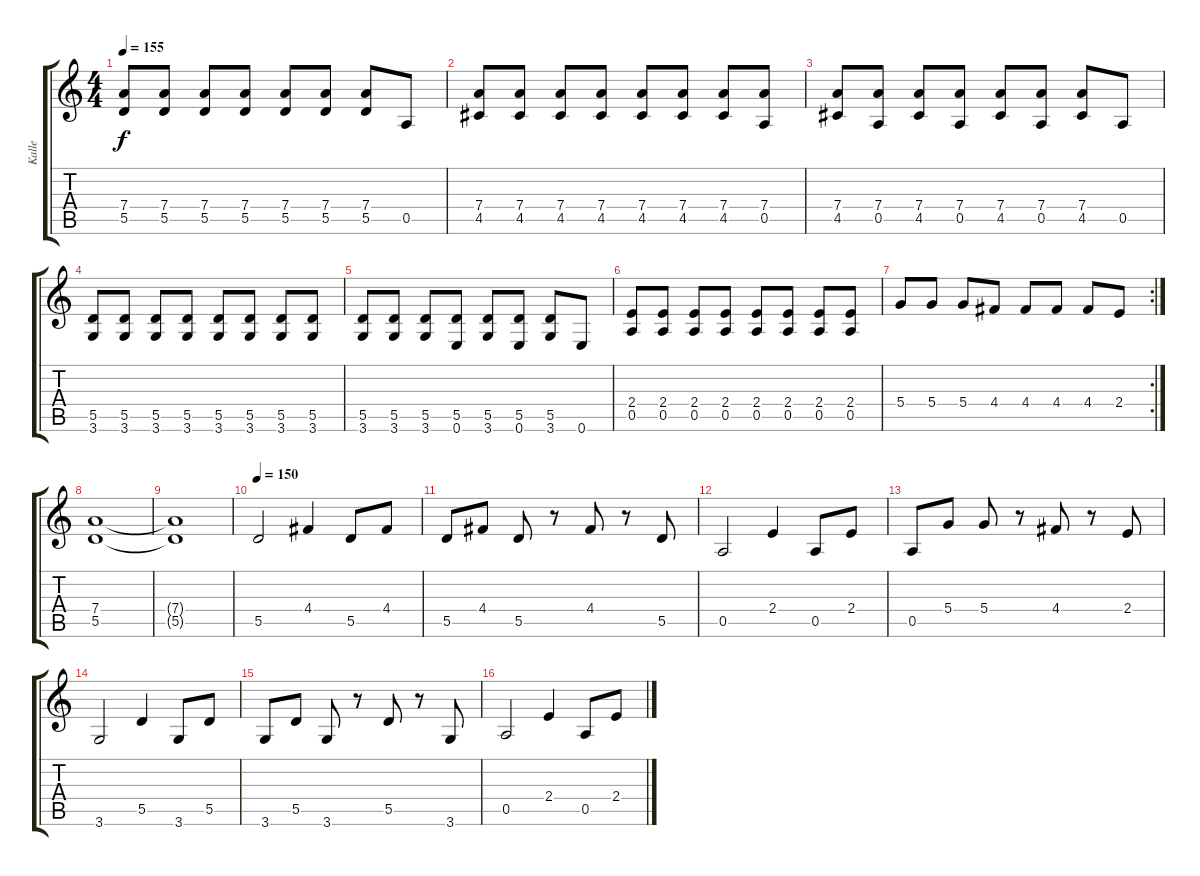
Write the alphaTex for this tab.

\track ("Kalle" "Kalle") {instrument electricguitarclean}
\staff {score tabs}
\tuning (E4 B3 G3 D3 A2 E2) {hide}
\ts (4 4)
\tempo 155
\clef g2
\ks c
(7.4 5.5).8{dy f} (7.4 5.5).8 (7.4 5.5).8 (7.4 5.5).8 (7.4 5.5).8 (7.4 5.5).8 (7.4 5.5).8 0.5.8 |
(7.4 4.5).8 (7.4 4.5).8 (7.4 4.5).8 (7.4 4.5).8 (7.4 4.5).8 (7.4 4.5).8 (7.4 4.5).8 (7.4 0.5).8 |
(7.4 4.5).8 (7.4 0.5).8 (7.4 4.5).8 (7.4 0.5).8 (7.4 4.5).8 (7.4 0.5).8 (7.4 4.5).8 0.5.8 |
(5.5 3.6).8 (5.5 3.6).8 (5.5 3.6).8 (5.5 3.6).8 (5.5 3.6).8 (5.5 3.6).8 (5.5 3.6).8 (5.5 3.6).8 |
(5.5 3.6).8 (5.5 3.6).8 (5.5 3.6).8 (5.5 0.6).8 (5.5 3.6).8 (5.5 0.6).8 (5.5 3.6).8 0.6.8 |
(2.4 0.5).8 (2.4 0.5).8 (2.4 0.5).8 (2.4 0.5).8 (2.4 0.5).8 (2.4 0.5).8 (2.4 0.5).8 (2.4 0.5).8 |
\rc 2
5.4.8 5.4.8 5.4.8 4.4.8 4.4.8 4.4.8 4.4.8 2.4.8 |
(7.4 5.5).1{instrument distortionguitar} |
(7.4{t} 5.5{t}).1 |
\tempo 150
5.5.2{instrument electricguitarclean} 4.4.4 5.5.8 4.4.8 |
5.5.8 4.4.8 5.5.8 r.8 4.4.8 r.8 5.5.8 |
0.5.2 2.4.4 0.5.8 2.4.8 |
0.5.8 5.4.8 5.4.8 r.8 4.4.8 r.8 2.4.8 |
3.6.2 5.5.4 3.6.8 5.5.8 |
3.6.8 5.5.8 3.6.8 r.8 5.5.8 r.8 3.6.8 |
0.5.2 2.4.4 0.5.8 2.4.8
